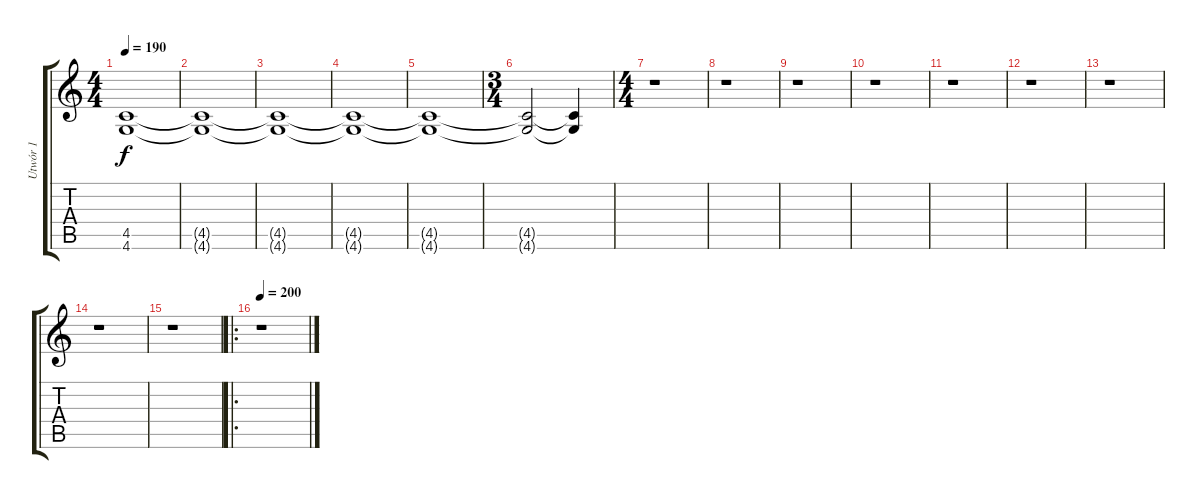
\track ("Utwór 1" "Utwór 1") {instrument distortionguitar}
\staff {score tabs}
\tuning (Eb4 Bb3 Gb3 Db3 Ab2 Eb2) {hide}
\ts (4 4)
\tempo 190
\clef g2
\ks c
(4.5{t} 4.6{t}).1{dy f} |
(4.5{t} 4.6{t}).1 |
(4.5{t} 4.6{t}).1 |
(4.5{t} 4.6{t}).1 |
(4.5{t} 4.6{t}).1 |
\ts (3 4)
(4.5{t} 4.6{t}).2 (4.5{t} 4.6{t}).4 |
\ts (4 4)
r.1 |
r.1 |
r.1 |
r.1 |
r.1 |
r.1 |
r.1 |
r.1 |
r.1 |
\ro
\tempo 200
r.1
